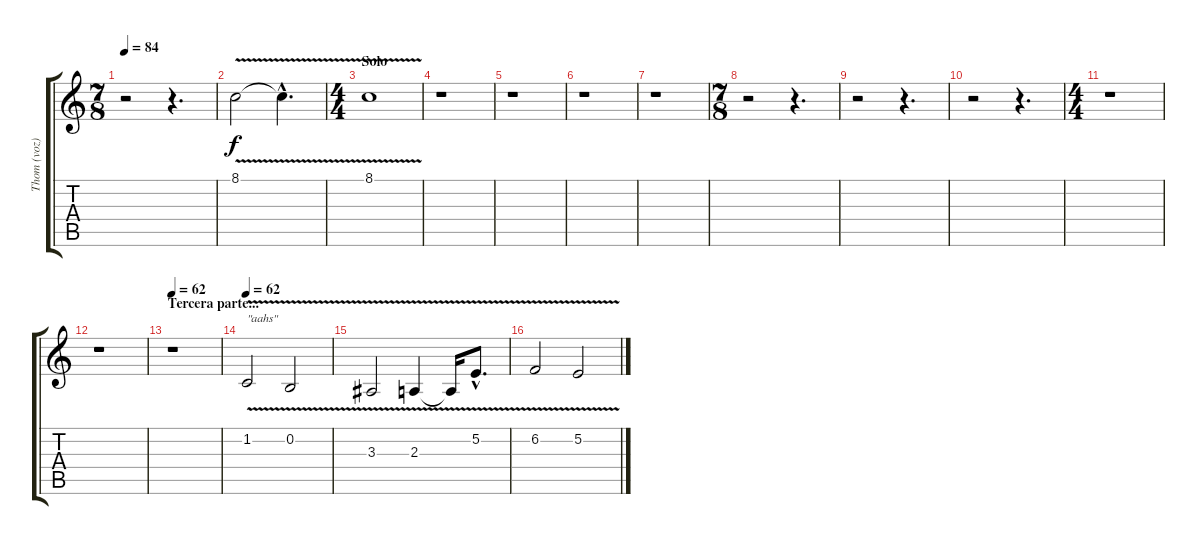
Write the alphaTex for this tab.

\track ("Thom (voz)" "Thom (voz)") {instrument synthvoice}
\staff {score tabs}
\tuning (E4 B3 G3 D3 A2 E2) {hide}
\ts (7 8)
\tempo 84
\clef g2
\ks c
r.2{dy f} r.4{d} |
8.1{v}.2 8.1{v hac t}.4{d} |
\ts (4 4)
\section ("" "Solo")
8.1{v}.1 |
r.1 |
r.1 |
r.1 |
r.1 |
\ts (7 8)
r.2 r.4{d} |
r.2 r.4{d} |
r.2 r.4{d} |
\ts (4 4)
r.1 |
r.1 |
\section ("" "Tercera parte...")
\tempo 62
r.1 |
\tempo 62
1.2{v}.2{txt "\"aahs\""} 0.2{v}.2 |
3.3{v}.2 2.3{v}.4 2.3{v t}.16 5.2{v hac}.8{d} |
6.2{v}.2 5.2{v}.2
